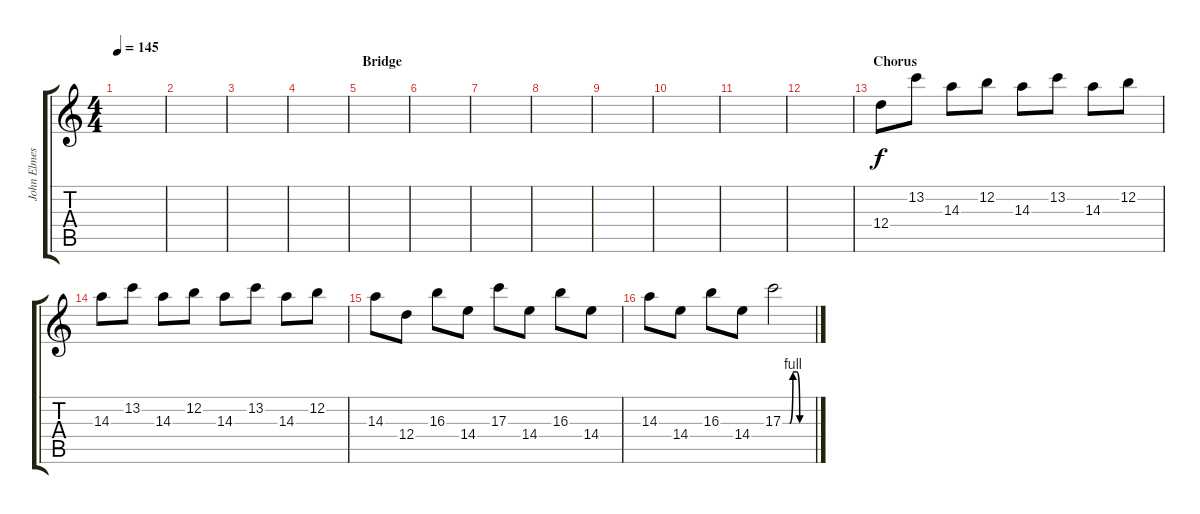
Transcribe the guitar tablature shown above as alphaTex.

\track ("John Elmesley (Lead Guitar)" "John Elmes") {instrument overdrivenguitar}
\staff {score tabs}
\tuning (E4 B3 G3 D3 A2 D2) {hide}
\ts (4 4)
\tempo 145
\clef g2
\ks c
|
|
|
|
\section ("" "Bridge")
|
|
|
|
|
|
|
|
\section ("" "Chorus")
12.4.8 13.2.8 14.3.8 12.2.8 14.3.8 13.2.8 14.3.8 12.2.8 |
14.3.8 13.2.8 14.3.8 12.2.8 14.3.8 13.2.8 14.3.8 12.2.8 |
14.3.8 12.4.8 16.3.8 14.4.8 17.3.8 14.4.8 16.3.8 14.4.8 |
14.3.8 14.4.8 16.3.8 14.4.8 17.3{be (custom 0 0 14 0 21 4 25 4 29 4 35 0 40 0 50 0 60 0)}.2
